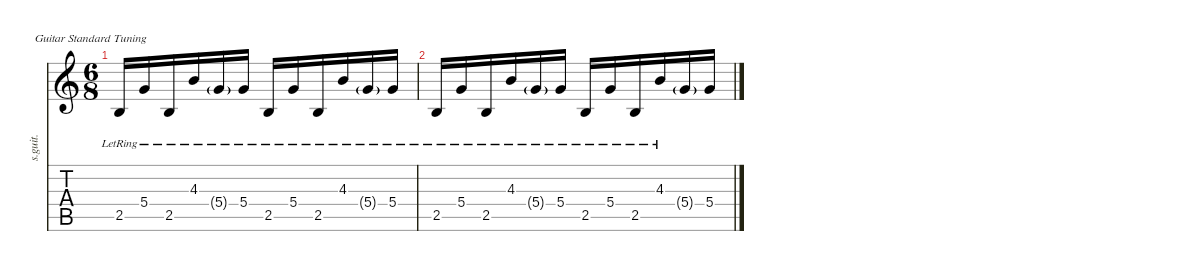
\defaultSystemsLayout 4
\hideDynamics
\bracketExtendMode nobrackets
\track ("Jared (Guitar 2) - Clean" "s.guit.") {instrument electricguitarclean}
\staff {score tabs}
\tuning (E4 B3 G3 D3 A2 E2)
\ts (6 8)
\tempo (94 hide)
\clef g2
\ks c
2.5{lr}.16{lyrics (0 "") lyrics (1 "") lyrics (2 "") lyrics (3 "") lyrics (4 "") dy mf} 5.4{lr}.16{lyrics (0 "") lyrics (1 "") lyrics (2 "") lyrics (3 "") lyrics (4 "")} 2.5{lr}.16{lyrics (0 "") lyrics (1 "") lyrics (2 "") lyrics (3 "") lyrics (4 "")} 4.3{lr}.16{lyrics (0 "") lyrics (1 "") lyrics (2 "") lyrics (3 "") lyrics (4 "")} 5.4{g lr}.16{lyrics (0 "") lyrics (1 "") lyrics (2 "") lyrics (3 "") lyrics (4 "") dy p} 5.4{lr}.16{lyrics (0 "") lyrics (1 "") lyrics (2 "") lyrics (3 "") lyrics (4 "") dy f} 2.5{lr}.16{lyrics (0 "") lyrics (1 "") lyrics (2 "") lyrics (3 "") lyrics (4 "") dy mf} 5.4{lr}.16{lyrics (0 "") lyrics (1 "") lyrics (2 "") lyrics (3 "") lyrics (4 "")} 2.5{lr}.16{lyrics (0 "") lyrics (1 "") lyrics (2 "") lyrics (3 "") lyrics (4 "")} 4.3{lr}.16{lyrics (0 "") lyrics (1 "") lyrics (2 "") lyrics (3 "") lyrics (4 "")} 5.4{g lr}.16{lyrics (0 "") lyrics (1 "") lyrics (2 "") lyrics (3 "") lyrics (4 "") dy p} 5.4{lr}.16{lyrics (0 "") lyrics (1 "") lyrics (2 "") lyrics (3 "") lyrics (4 "") dy f} |
2.5{lr}.16{lyrics (0 "") lyrics (1 "") lyrics (2 "") lyrics (3 "") lyrics (4 "") dy mf} 5.4{lr}.16{lyrics (0 "") lyrics (1 "") lyrics (2 "") lyrics (3 "") lyrics (4 "")} 2.5{lr}.16{lyrics (0 "") lyrics (1 "") lyrics (2 "") lyrics (3 "") lyrics (4 "")} 4.3{lr}.16{lyrics (0 "") lyrics (1 "") lyrics (2 "") lyrics (3 "") lyrics (4 "")} 5.4{g lr}.16{lyrics (0 "") lyrics (1 "") lyrics (2 "") lyrics (3 "") lyrics (4 "") dy p} 5.4{lr}.16{lyrics (0 "") lyrics (1 "") lyrics (2 "") lyrics (3 "") lyrics (4 "") dy f} 2.5{lr}.16{lyrics (0 "") lyrics (1 "") lyrics (2 "") lyrics (3 "") lyrics (4 "") dy mf} 5.4{lr}.16{lyrics (0 "") lyrics (1 "") lyrics (2 "") lyrics (3 "") lyrics (4 "")} 2.5{lr}.16{lyrics (0 "") lyrics (1 "") lyrics (2 "") lyrics (3 "") lyrics (4 "")} 4.3{lr}.16{lyrics (0 "") lyrics (1 "") lyrics (2 "") lyrics (3 "") lyrics (4 "")} 5.4{g}.16{lyrics (0 "") lyrics (1 "") lyrics (2 "") lyrics (3 "") lyrics (4 "") dy p} 5.4.16{lyrics (0 "") lyrics (1 "") lyrics (2 "") lyrics (3 "") lyrics (4 "") dy f}
